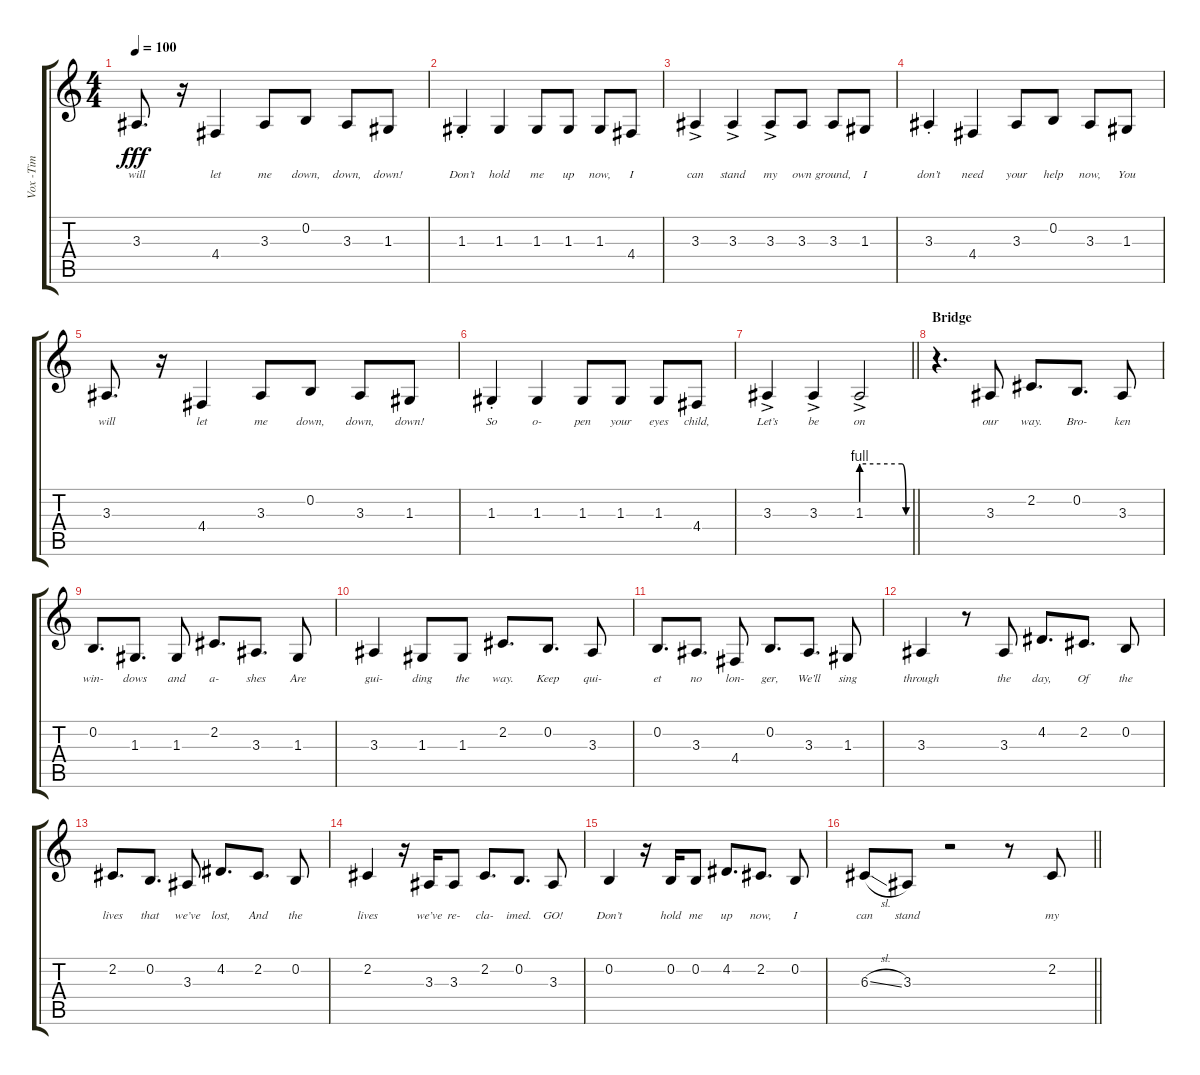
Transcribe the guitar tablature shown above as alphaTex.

\track ("Vox -Tim" "Vox -Tim") {instrument altosax}
\staff {score tabs}
\tuning (E4 B3 G3 D3 A2 E2) {hide}
\ts (4 4)
\tempo 100
\clef g2
\ks c
3.3.8{d lyrics (0 "will") lyrics (1 "") lyrics (2 "") lyrics (3 "") lyrics (4 "") dy fff} r.16 4.4.4{lyrics (0 "let") lyrics (1 "") lyrics (2 "") lyrics (3 "") lyrics (4 "")} 3.3.8{lyrics (0 "me") lyrics (1 "") lyrics (2 "") lyrics (3 "") lyrics (4 "")} 0.2.8{lyrics (0 "down,") lyrics (1 "") lyrics (2 "") lyrics (3 "") lyrics (4 "")} 3.3.8{lyrics (0 "down,") lyrics (1 "") lyrics (2 "") lyrics (3 "") lyrics (4 "")} 1.3.8{lyrics (0 "down!") lyrics (1 "") lyrics (2 "") lyrics (3 "") lyrics (4 "")} |
1.3{st}.4{lyrics (0 "Don’t") lyrics (1 "") lyrics (2 "") lyrics (3 "") lyrics (4 "")} 1.3.4{lyrics (0 "hold") lyrics (1 "") lyrics (2 "") lyrics (3 "") lyrics (4 "")} 1.3.8{lyrics (0 "me") lyrics (1 "") lyrics (2 "") lyrics (3 "") lyrics (4 "")} 1.3.8{lyrics (0 "up") lyrics (1 "") lyrics (2 "") lyrics (3 "") lyrics (4 "")} 1.3.8{lyrics (0 "now,") lyrics (1 "") lyrics (2 "") lyrics (3 "") lyrics (4 "")} 4.4.8{lyrics (0 "I") lyrics (1 "") lyrics (2 "") lyrics (3 "") lyrics (4 "")} |
3.3{ac}.4{lyrics (0 "can") lyrics (1 "") lyrics (2 "") lyrics (3 "") lyrics (4 "")} 3.3{ac}.4{lyrics (0 "stand") lyrics (1 "") lyrics (2 "") lyrics (3 "") lyrics (4 "")} 3.3{ac}.8{lyrics (0 "my") lyrics (1 "") lyrics (2 "") lyrics (3 "") lyrics (4 "")} 3.3.8{lyrics (0 "own") lyrics (1 "") lyrics (2 "") lyrics (3 "") lyrics (4 "")} 3.3.8{lyrics (0 "ground,") lyrics (1 "") lyrics (2 "") lyrics (3 "") lyrics (4 "")} 1.3.8{lyrics (0 "I") lyrics (1 "") lyrics (2 "") lyrics (3 "") lyrics (4 "")} |
3.3{st}.4{lyrics (0 "don’t") lyrics (1 "") lyrics (2 "") lyrics (3 "") lyrics (4 "")} 4.4.4{lyrics (0 "need") lyrics (1 "") lyrics (2 "") lyrics (3 "") lyrics (4 "")} 3.3.8{lyrics (0 "your") lyrics (1 "") lyrics (2 "") lyrics (3 "") lyrics (4 "")} 0.2.8{lyrics (0 "help") lyrics (1 "") lyrics (2 "") lyrics (3 "") lyrics (4 "")} 3.3.8{lyrics (0 "now,") lyrics (1 "") lyrics (2 "") lyrics (3 "") lyrics (4 "")} 1.3.8{lyrics (0 "You") lyrics (1 "") lyrics (2 "") lyrics (3 "") lyrics (4 "")} |
3.3.8{d lyrics (0 "will") lyrics (1 "") lyrics (2 "") lyrics (3 "") lyrics (4 "")} r.16 4.4.4{lyrics (0 "let") lyrics (1 "") lyrics (2 "") lyrics (3 "") lyrics (4 "")} 3.3.8{lyrics (0 "me") lyrics (1 "") lyrics (2 "") lyrics (3 "") lyrics (4 "")} 0.2.8{lyrics (0 "down,") lyrics (1 "") lyrics (2 "") lyrics (3 "") lyrics (4 "")} 3.3.8{lyrics (0 "down,") lyrics (1 "") lyrics (2 "") lyrics (3 "") lyrics (4 "")} 1.3.8{lyrics (0 "down!") lyrics (1 "") lyrics (2 "") lyrics (3 "") lyrics (4 "")} |
1.3{st}.4{lyrics (0 "So") lyrics (1 "") lyrics (2 "") lyrics (3 "") lyrics (4 "")} 1.3.4{lyrics (0 "o-") lyrics (1 "") lyrics (2 "") lyrics (3 "") lyrics (4 "")} 1.3.8{lyrics (0 "pen") lyrics (1 "") lyrics (2 "") lyrics (3 "") lyrics (4 "")} 1.3.8{lyrics (0 "your") lyrics (1 "") lyrics (2 "") lyrics (3 "") lyrics (4 "")} 1.3.8{lyrics (0 "eyes") lyrics (1 "") lyrics (2 "") lyrics (3 "") lyrics (4 "")} 4.4.8{lyrics (0 "child,") lyrics (1 "") lyrics (2 "") lyrics (3 "") lyrics (4 "")} |
\barLineRight lightlight
3.3{ac}.4{lyrics (0 "Let’s") lyrics (1 "") lyrics (2 "") lyrics (3 "") lyrics (4 "")} 3.3{ac}.4{lyrics (0 "be") lyrics (1 "") lyrics (2 "") lyrics (3 "") lyrics (4 "")} 1.3{be (custom 0 4 15 4 51 4 56 0 60 0) ac}.2{lyrics (0 "on") lyrics (1 "") lyrics (2 "") lyrics (3 "") lyrics (4 "")} |
\section ("" "Bridge")
r.4{d} 3.3.8{lyrics (0 "our") lyrics (1 "") lyrics (2 "") lyrics (3 "") lyrics (4 "")} 2.2.8{d lyrics (0 "way.") lyrics (1 "") lyrics (2 "") lyrics (3 "") lyrics (4 "")} 0.2.8{d lyrics (0 "Bro-") lyrics (1 "") lyrics (2 "") lyrics (3 "") lyrics (4 "")} 3.3.8{lyrics (0 "ken") lyrics (1 "") lyrics (2 "") lyrics (3 "") lyrics (4 "")} |
0.2.8{d lyrics (0 "win-") lyrics (1 "") lyrics (2 "") lyrics (3 "") lyrics (4 "")} 1.3.8{d lyrics (0 "dows") lyrics (1 "") lyrics (2 "") lyrics (3 "") lyrics (4 "")} 1.3.8{lyrics (0 "and") lyrics (1 "") lyrics (2 "") lyrics (3 "") lyrics (4 "")} 2.2.8{d lyrics (0 "a-") lyrics (1 "") lyrics (2 "") lyrics (3 "") lyrics (4 "")} 3.3.8{d lyrics (0 "shes") lyrics (1 "") lyrics (2 "") lyrics (3 "") lyrics (4 "")} 1.3.8{lyrics (0 "Are") lyrics (1 "") lyrics (2 "") lyrics (3 "") lyrics (4 "")} |
3.3.4{lyrics (0 "gui-") lyrics (1 "") lyrics (2 "") lyrics (3 "") lyrics (4 "")} 1.3.8{lyrics (0 "ding") lyrics (1 "") lyrics (2 "") lyrics (3 "") lyrics (4 "")} 1.3.8{lyrics (0 "the") lyrics (1 "") lyrics (2 "") lyrics (3 "") lyrics (4 "")} 2.2.8{d lyrics (0 "way.") lyrics (1 "") lyrics (2 "") lyrics (3 "") lyrics (4 "")} 0.2.8{d lyrics (0 "Keep") lyrics (1 "") lyrics (2 "") lyrics (3 "") lyrics (4 "")} 3.3.8{lyrics (0 "qui-") lyrics (1 "") lyrics (2 "") lyrics (3 "") lyrics (4 "")} |
0.2.8{d lyrics (0 "et") lyrics (1 "") lyrics (2 "") lyrics (3 "") lyrics (4 "")} 3.3.8{d lyrics (0 "no") lyrics (1 "") lyrics (2 "") lyrics (3 "") lyrics (4 "")} 4.4.8{lyrics (0 "lon-") lyrics (1 "") lyrics (2 "") lyrics (3 "") lyrics (4 "")} 0.2.8{d lyrics (0 "ger,") lyrics (1 "") lyrics (2 "") lyrics (3 "") lyrics (4 "")} 3.3.8{d lyrics (0 "We’ll") lyrics (1 "") lyrics (2 "") lyrics (3 "") lyrics (4 "")} 1.3.8{lyrics (0 "sing") lyrics (1 "") lyrics (2 "") lyrics (3 "") lyrics (4 "")} |
3.3.4{lyrics (0 "through") lyrics (1 "") lyrics (2 "") lyrics (3 "") lyrics (4 "")} r.8 3.3.8{lyrics (0 "the") lyrics (1 "") lyrics (2 "") lyrics (3 "") lyrics (4 "")} 4.2.8{d lyrics (0 "day,") lyrics (1 "") lyrics (2 "") lyrics (3 "") lyrics (4 "")} 2.2.8{d lyrics (0 "Of") lyrics (1 "") lyrics (2 "") lyrics (3 "") lyrics (4 "")} 0.2.8{lyrics (0 "the") lyrics (1 "") lyrics (2 "") lyrics (3 "") lyrics (4 "")} |
2.2.8{d lyrics (0 "lives") lyrics (1 "") lyrics (2 "") lyrics (3 "") lyrics (4 "")} 0.2.8{d lyrics (0 "that") lyrics (1 "") lyrics (2 "") lyrics (3 "") lyrics (4 "")} 3.3.8{lyrics (0 "we’ve") lyrics (1 "") lyrics (2 "") lyrics (3 "") lyrics (4 "")} 4.2.8{d lyrics (0 "lost,") lyrics (1 "") lyrics (2 "") lyrics (3 "") lyrics (4 "")} 2.2.8{d lyrics (0 "And") lyrics (1 "") lyrics (2 "") lyrics (3 "") lyrics (4 "")} 0.2.8{lyrics (0 "the") lyrics (1 "") lyrics (2 "") lyrics (3 "") lyrics (4 "")} |
2.2.4{lyrics (0 "lives") lyrics (1 "") lyrics (2 "") lyrics (3 "") lyrics (4 "")} r.16 3.3.16{lyrics (0 "we’ve") lyrics (1 "") lyrics (2 "") lyrics (3 "") lyrics (4 "")} 3.3.8{lyrics (0 "re-") lyrics (1 "") lyrics (2 "") lyrics (3 "") lyrics (4 "")} 2.2.8{d lyrics (0 "cla-") lyrics (1 "") lyrics (2 "") lyrics (3 "") lyrics (4 "")} 0.2.8{d lyrics (0 "imed.") lyrics (1 "") lyrics (2 "") lyrics (3 "") lyrics (4 "")} 3.3.8{lyrics (0 "GO!") lyrics (1 "") lyrics (2 "") lyrics (3 "") lyrics (4 "")} |
0.2.4{lyrics (0 "Don’t") lyrics (1 "") lyrics (2 "") lyrics (3 "") lyrics (4 "")} r.16 0.2.16{lyrics (0 "hold") lyrics (1 "") lyrics (2 "") lyrics (3 "") lyrics (4 "")} 0.2.8{lyrics (0 "me") lyrics (1 "") lyrics (2 "") lyrics (3 "") lyrics (4 "")} 4.2.8{d lyrics (0 "up") lyrics (1 "") lyrics (2 "") lyrics (3 "") lyrics (4 "")} 2.2.8{d lyrics (0 "now,") lyrics (1 "") lyrics (2 "") lyrics (3 "") lyrics (4 "")} 0.2.8{lyrics (0 "I") lyrics (1 "") lyrics (2 "") lyrics (3 "") lyrics (4 "")} |
\barLineRight lightlight
6.3{sl}.8{lyrics (0 "can") lyrics (1 "") lyrics (2 "") lyrics (3 "") lyrics (4 "")} 3.3.8{lyrics (0 "stand") lyrics (1 "") lyrics (2 "") lyrics (3 "") lyrics (4 "")} r.2 r.8 2.2.8{lyrics (0 "my") lyrics (1 "") lyrics (2 "") lyrics (3 "") lyrics (4 "")}
